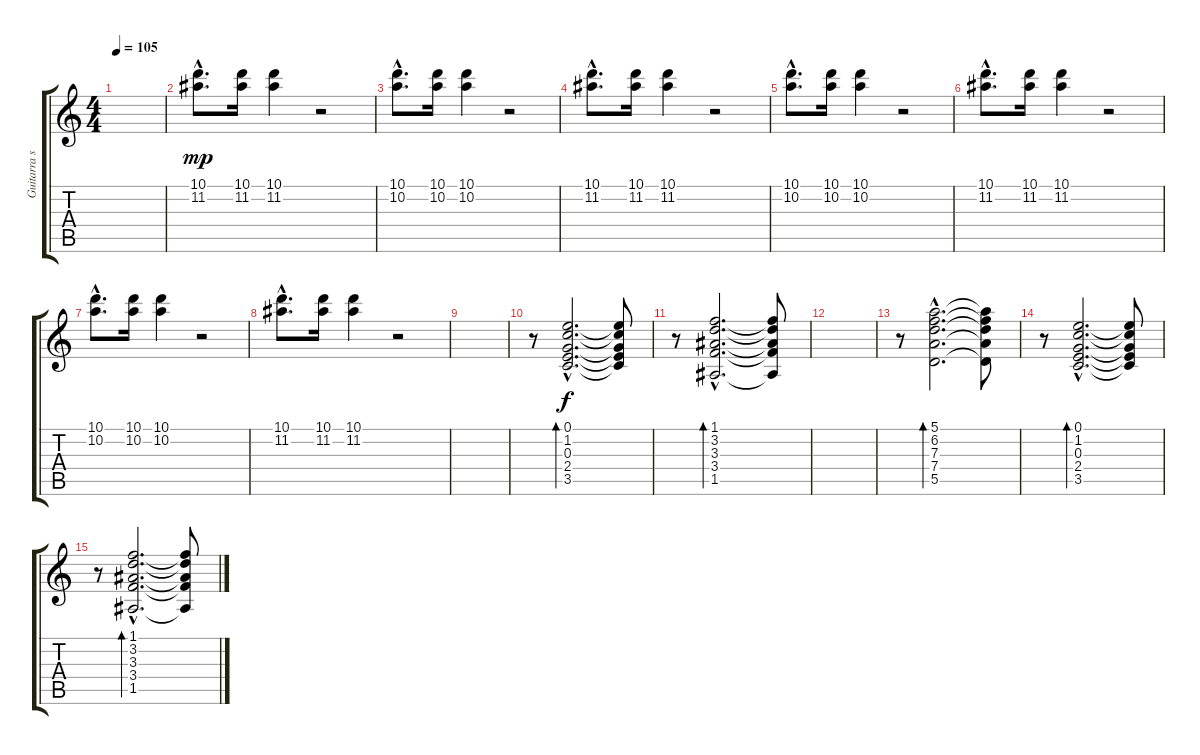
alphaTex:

\track ("Guitarra solo y arreglos" "Guitarra s") {instrument electricguitarjazz}
\staff {score tabs}
\tuning (E4 B3 G3 D3 A2 E2) {hide}
\ts (4 4)
\tempo 105
\clef g2
\ks c
|
(10.1{hac} 11.2{hac}).8{d dy mp} (10.1 11.2).16 (10.1 11.2).4 r.2 |
(10.1{hac} 10.2{hac}).8{d} (10.1 10.2).16 (10.1 10.2).4 r.2 |
(10.1{hac} 11.2{hac}).8{d} (10.1 11.2).16 (10.1 11.2).4 r.2 |
(10.1{hac} 10.2{hac}).8{d} (10.1 10.2).16 (10.1 10.2).4 r.2 |
(10.1{hac} 11.2{hac}).8{d} (10.1 11.2).16 (10.1 11.2).4 r.2 |
(10.1{hac} 10.2{hac}).8{d} (10.1 10.2).16 (10.1 10.2).4 r.2 |
(10.1{hac} 11.2{hac}).8{d} (10.1 11.2).16 (10.1 11.2).4 r.2 |
|
r.8 (0.1{hac} 1.2{hac} 0.3{hac} 2.4{hac} 3.5{hac}).2{d bd 240 dy f} (0.1{t} 1.2{t} 0.3{t} 2.4{t} 3.5{t}).8 |
r.8 (1.1{hac} 3.2{hac} 3.3{hac} 3.4{hac} 1.5{hac}).2{d bd 240} (1.1{t} 3.2{t} 3.3{t} 3.4{t} 1.5{t}).8 |
|
r.8 (5.1{hac} 6.2{hac} 7.3{hac} 7.4{hac} 5.5{hac}).2{d bd 240} (5.1{t} 6.2{t} 7.3{t} 7.4{t} 5.5{t}).8 |
r.8 (0.1{hac} 1.2{hac} 0.3{hac} 2.4{hac} 3.5{hac}).2{d bd 240} (0.1{t} 1.2{t} 0.3{t} 2.4{t} 3.5{t}).8 |
r.8 (1.1{hac} 3.2{hac} 3.3{hac} 3.4{hac} 1.5{hac}).2{d bd 240} (1.1{t} 3.2{t} 3.3{t} 3.4{t} 1.5{t}).8
